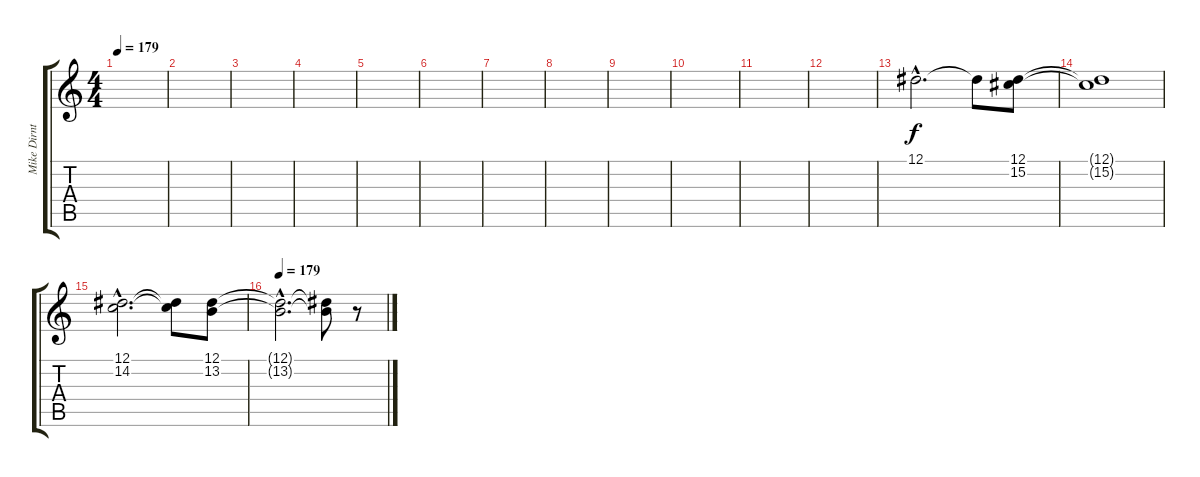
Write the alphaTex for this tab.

\track ("Mike Dirnt Vocal" "Mike Dirnt") {instrument tenorsax}
\staff {score tabs}
\tuning (Eb4 Bb3 Gb3 Db3 Ab2 Eb2) {hide}
\ts (4 4)
\tempo 179
\clef g2
\ks c
|
|
|
|
|
|
|
|
|
|
|
|
12.1{hac}.2{d} 12.1{t}.8 (12.1 15.2).8 |
(12.1{t} 15.2{t}).1 |
(12.1{hac} 14.2{hac}).2{d} (12.1{t} 14.2{t}).8 (12.1 13.2).8 |
\tempo 179
(12.1{hac t} 13.2{hac t}).2{d} (12.1{t} 13.2{t}).8 r.8
